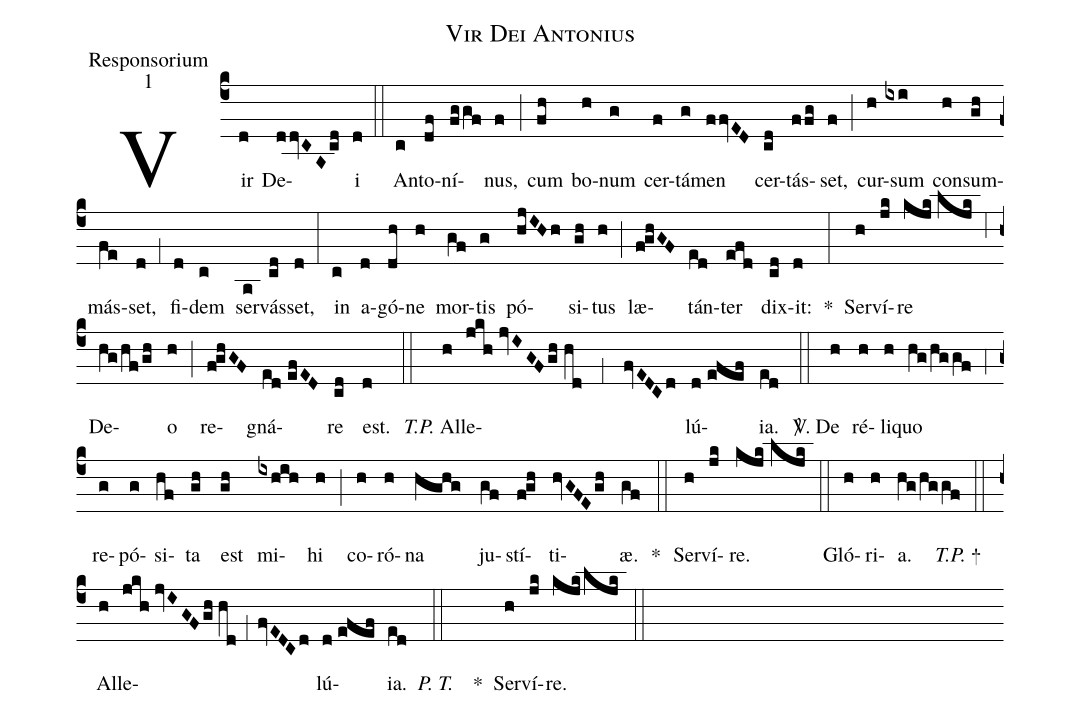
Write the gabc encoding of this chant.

name:Vir Dei Antonius;
office-part:Responsorium;
mode:1;
%%
(c4) Vir(d) De(ddvCA/cd)i(d) (::)
An(c)to(df)ní(fggf)nus,(f) (;) cum(fh) bo(h)num(g) cer(f)tá(g)men(ffvED) cer(cd)tás(ffg)set,(f) (;) cur(h)sum(ixi) con(h)sum(gh)más(fe)set,(d) (,1) fi(d)dem(c) ser(a)vás(cd)set,(d) (:)
in(c) a(d)gó(dh)ne(h) mor(gf)tis(g) pó(hjIHh)si(gh)tus(h) (;) læ(f!ghGF)tán(ed)ter(efd) dix(cd)it:(d) *(:) Ser(h)ví(jk)re(kjk//ljk) (,6) De(hg/hf/gh)o(h) (;) re(f!ghGF)gná(ed//efED)re(cd) est.(d) (::) <i>T.P.</i> Al(h)le(jkh//jvIGF/gh//hd,1fvEDCd)lú(d//efef)ia.(ed) (::)

<sp>V/</sp>. De(h) ré(h)li(h)quo(hg/hggf) (,4) re(g)pó(g)si(hf)ta(gh) est(gh) mi(ixhih)hi(h) (;) co(h)ró(h)na(hghg) ju(gf)stí(f!gh)ti(hvGFE/gh)æ.(gf) *(::) Ser(h)ví(jk)re.(kjk//ljk) (::)

Gló(h)ri(h)a.(hg/hggf) (::) <i>T.P.</i> +() Al(h)le(jkh//jvIGF/gh//hd,1fvEDCd)lú(d//efef)ia.(ed) <i>P. T.</i>(::) *() Ser(h)ví(jk)re.(kjk/ljk) (::)
